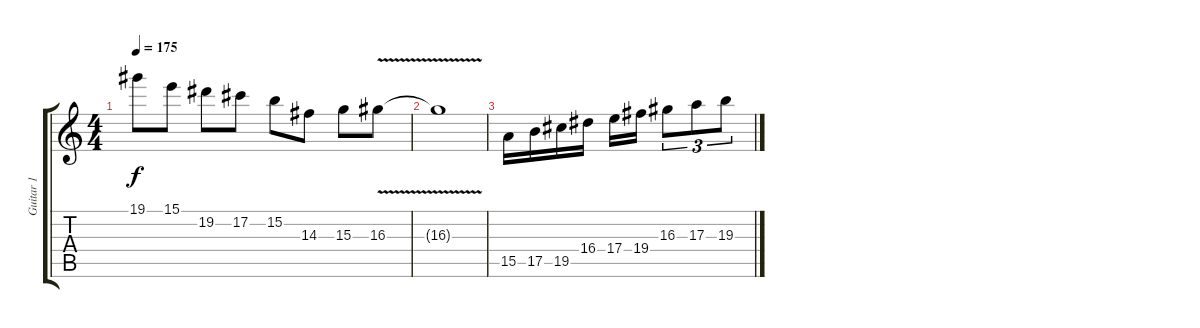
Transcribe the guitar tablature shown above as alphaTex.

\track ("Guitar 1" "Guitar 1") {instrument overdrivenguitar}
\staff {score tabs}
\tuning (Db4 Ab3 E3 B2 Gb2 Db2) {hide}
\ts (4 4)
\tempo 175
\clef g2
\ks c
19.1.8{dy f} 15.1.8 19.2.8 17.2.8 15.2.8 14.3.8 15.3.8 16.3{v}.8 |
16.3{t}.1 |
15.5.16 17.5.16 19.5.16 16.4.16 17.4.16 19.4.16 16.3.8{tu (3 2)} 17.3.8{tu (3 2)} 19.3.8{tu (3 2)}
